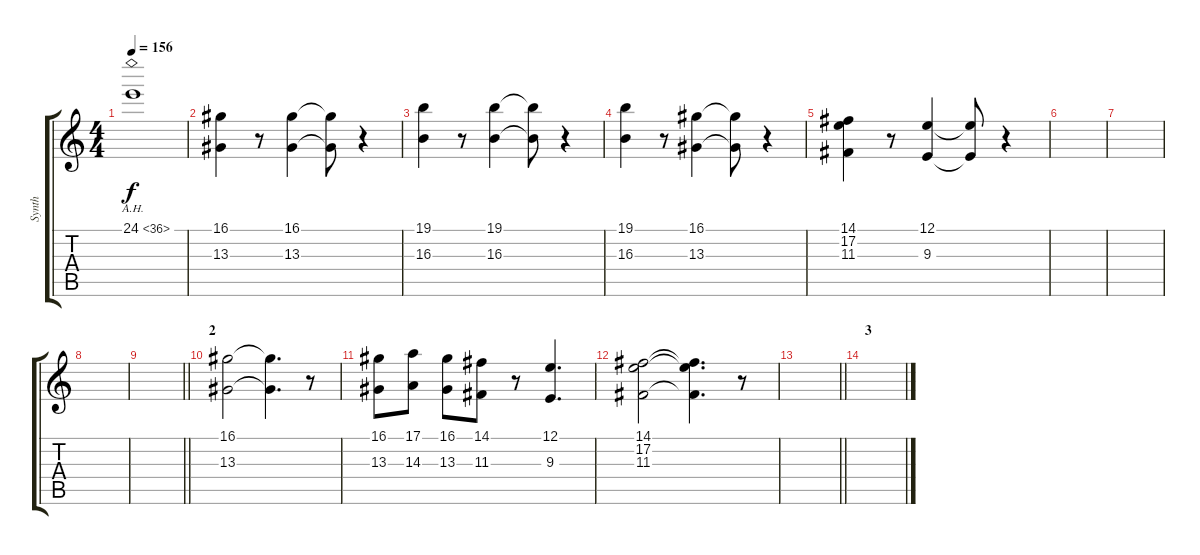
\track ("Synth" "Synth") {instrument brasssection}
\staff {score tabs}
\tuning (E4 B3 G3 D3 A2 E2) {hide}
\ts (4 4)
\tempo 156
\clef g2
\ks c
24.1{ah 12}.1{dy f} |
(16.1 13.3).4{instrument brasssection} r.8 (16.1 13.3).4 (16.1{t} 13.3{t}).8 r.4 |
(19.1 16.3).4 r.8 (19.1 16.3).4 (19.1{t} 16.3{t}).8 r.4 |
(19.1 16.3).4 r.8 (16.1 13.3).4 (16.1{t} 13.3{t}).8 r.4 |
(14.1 17.2 11.3).4 r.8 (12.1 9.3).4 (12.1{t} 9.3{t}).8 r.4 |
|
|
|
\barLineRight lightlight
|
\section ("" "2")
(16.1 13.3).2 (16.1{t} 13.3{t}).4{d} r.8 |
(16.1 13.3).8 (17.1 14.3).8 (16.1 13.3).8 (14.1 11.3).8 r.8 (12.1 9.3).4{d} |
(14.1 17.2 11.3).2 (14.1{t} 17.2{t} 11.3{t}).4{d} r.8 |
\barLineRight lightlight
|
\section ("" "3")
